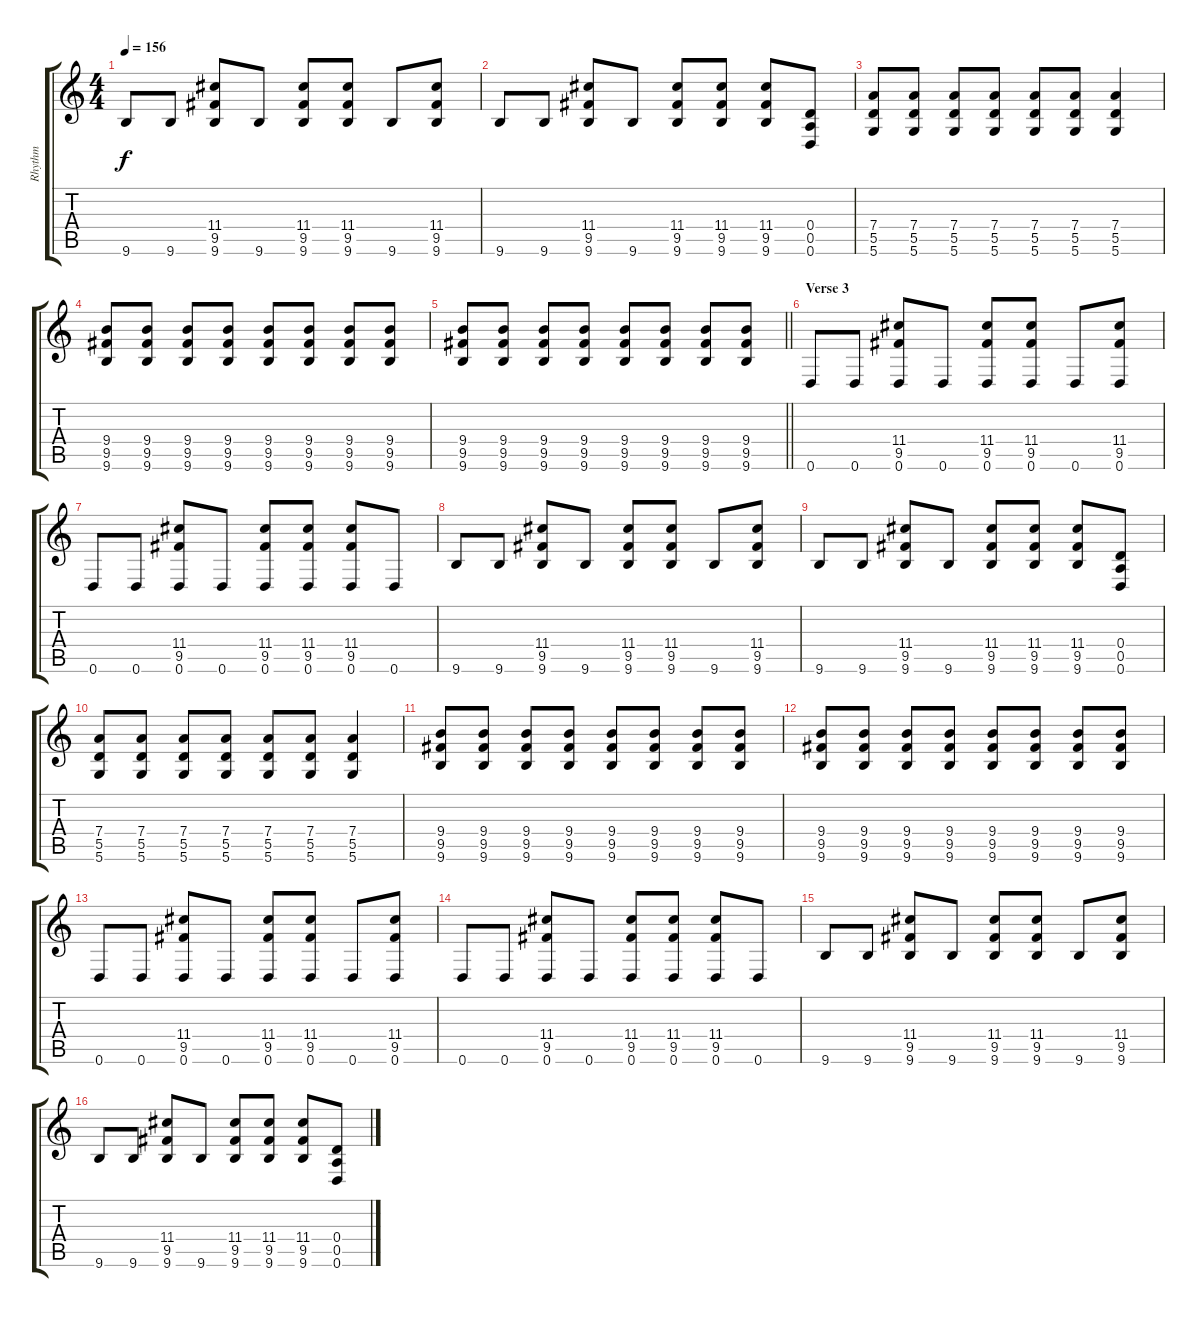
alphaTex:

\track ("Rhythm" "Rhythm") {instrument distortionguitar}
\staff {score tabs}
\tuning (E4 B3 G3 D3 A2 D2) {hide}
\ts (4 4)
\tempo 156
\clef g2
\ks c
9.6.8{dy f} 9.6.8 (11.4 9.5 9.6).8 9.6.8 (11.4 9.5 9.6).8 (11.4 9.5 9.6).8 9.6.8 (11.4 9.5 9.6).8 |
9.6.8 9.6.8 (11.4 9.5 9.6).8 9.6.8 (11.4 9.5 9.6).8 (11.4 9.5 9.6).8 (11.4 9.5 9.6).8 (0.4 0.5 0.6).8 |
(7.4 5.5 5.6).8 (7.4 5.5 5.6).8 (7.4 5.5 5.6).8 (7.4 5.5 5.6).8 (7.4 5.5 5.6).8 (7.4 5.5 5.6).8 (7.4 5.5 5.6).4 |
(9.4 9.5 9.6).8 (9.4 9.5 9.6).8 (9.4 9.5 9.6).8 (9.4 9.5 9.6).8 (9.4 9.5 9.6).8 (9.4 9.5 9.6).8 (9.4 9.5 9.6).8 (9.4 9.5 9.6).8 |
\barLineRight lightlight
(9.4 9.5 9.6).8 (9.4 9.5 9.6).8 (9.4 9.5 9.6).8 (9.4 9.5 9.6).8 (9.4 9.5 9.6).8 (9.4 9.5 9.6).8 (9.4 9.5 9.6).8 (9.4 9.5 9.6).8 |
\section ("" "Verse 3")
0.6.8 0.6.8 (11.4 9.5 0.6).8 0.6.8 (11.4 9.5 0.6).8 (11.4 9.5 0.6).8 0.6.8 (11.4 9.5 0.6).8 |
0.6.8 0.6.8 (11.4 9.5 0.6).8 0.6.8 (11.4 9.5 0.6).8 (11.4 9.5 0.6).8 (11.4 9.5 0.6).8 0.6.8 |
9.6.8 9.6.8 (11.4 9.5 9.6).8 9.6.8 (11.4 9.5 9.6).8 (11.4 9.5 9.6).8 9.6.8 (11.4 9.5 9.6).8 |
9.6.8 9.6.8 (11.4 9.5 9.6).8 9.6.8 (11.4 9.5 9.6).8 (11.4 9.5 9.6).8 (11.4 9.5 9.6).8 (0.4 0.5 0.6).8 |
(7.4 5.5 5.6).8 (7.4 5.5 5.6).8 (7.4 5.5 5.6).8 (7.4 5.5 5.6).8 (7.4 5.5 5.6).8 (7.4 5.5 5.6).8 (7.4 5.5 5.6).4 |
(9.4 9.5 9.6).8 (9.4 9.5 9.6).8 (9.4 9.5 9.6).8 (9.4 9.5 9.6).8 (9.4 9.5 9.6).8 (9.4 9.5 9.6).8 (9.4 9.5 9.6).8 (9.4 9.5 9.6).8 |
(9.4 9.5 9.6).8 (9.4 9.5 9.6).8 (9.4 9.5 9.6).8 (9.4 9.5 9.6).8 (9.4 9.5 9.6).8 (9.4 9.5 9.6).8 (9.4 9.5 9.6).8 (9.4 9.5 9.6).8 |
0.6.8 0.6.8 (11.4 9.5 0.6).8 0.6.8 (11.4 9.5 0.6).8 (11.4 9.5 0.6).8 0.6.8 (11.4 9.5 0.6).8 |
0.6.8 0.6.8 (11.4 9.5 0.6).8 0.6.8 (11.4 9.5 0.6).8 (11.4 9.5 0.6).8 (11.4 9.5 0.6).8 0.6.8 |
9.6.8 9.6.8 (11.4 9.5 9.6).8 9.6.8 (11.4 9.5 9.6).8 (11.4 9.5 9.6).8 9.6.8 (11.4 9.5 9.6).8 |
9.6.8 9.6.8 (11.4 9.5 9.6).8 9.6.8 (11.4 9.5 9.6).8 (11.4 9.5 9.6).8 (11.4 9.5 9.6).8 (0.4 0.5 0.6).8
